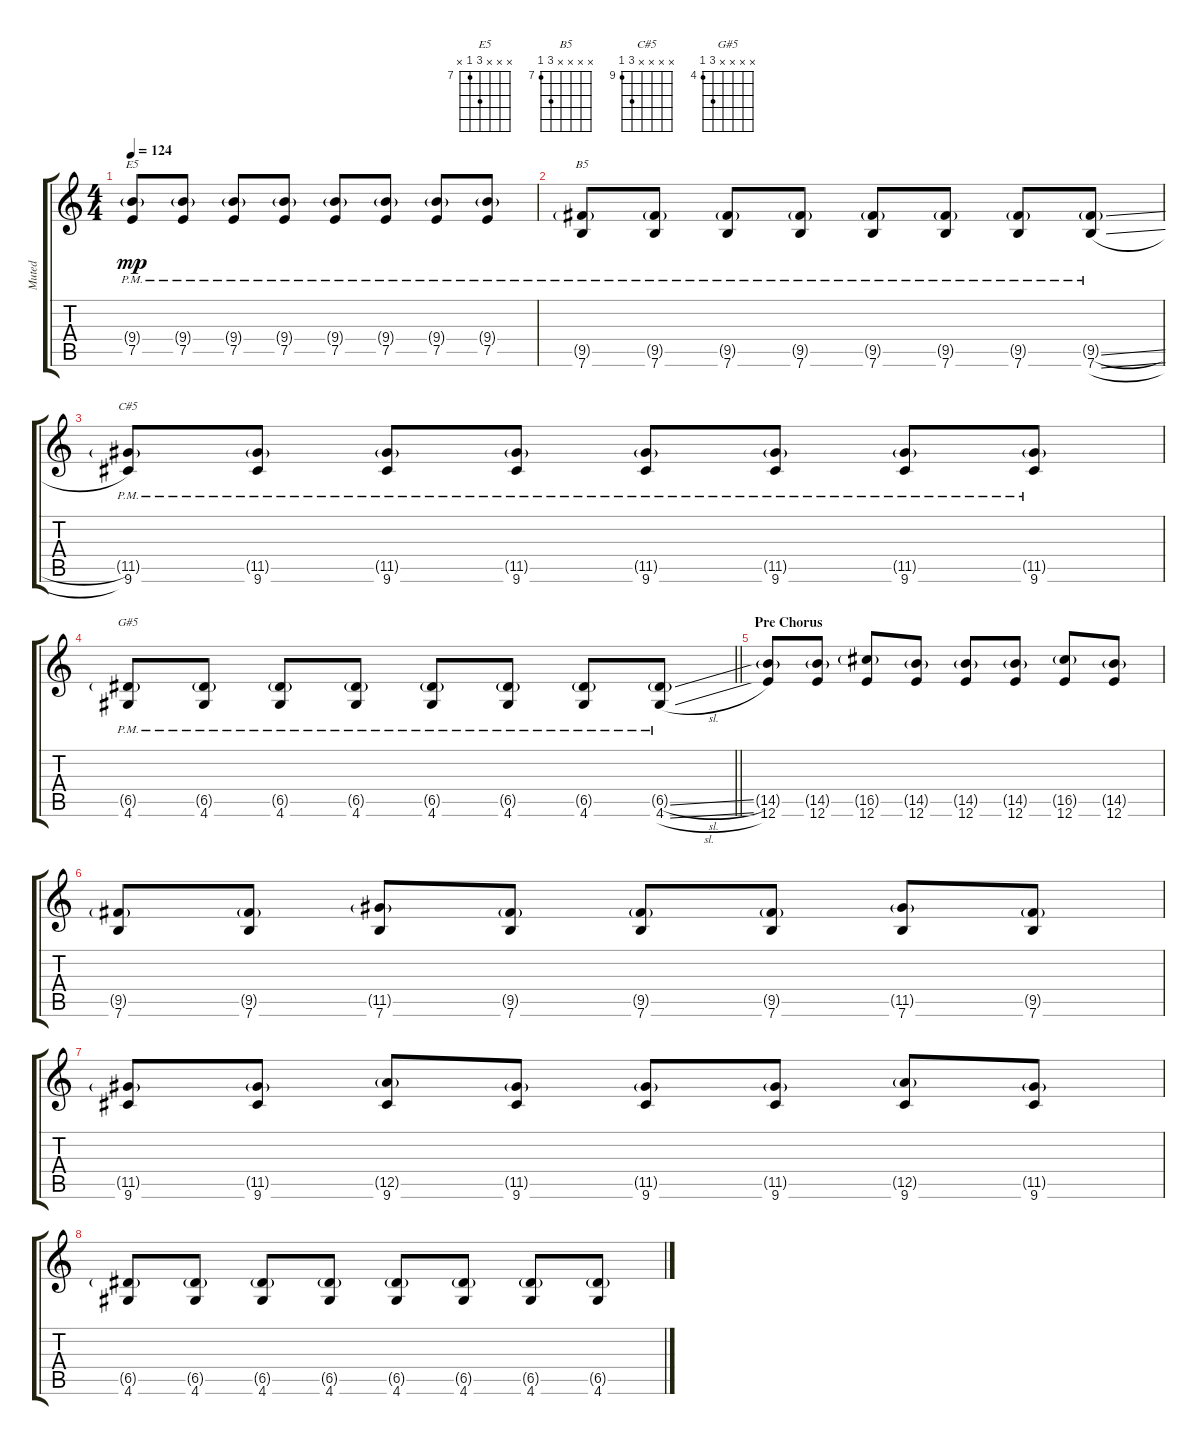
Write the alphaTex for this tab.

\track ("Muted" "Muted") {instrument electricguitarmuted}
\staff {score tabs}
\tuning (E4 B3 G3 D3 A2 E2) {hide}
\chord ("E5" x x x 9 7 x) {firstfret 7}
\chord ("B5" x x x x 9 7) {firstfret 7}
\chord ("C#5" x x x x 11 9) {firstfret 9}
\chord ("G#5" x x x x 6 4) {firstfret 4}
\ts (4 4)
\tempo 124
\clef g2
\ks c
(9.4{g} 7.5{pm}).8{ch "E5" dy mp} (9.4{g} 7.5{pm}).8 (9.4{g} 7.5{pm}).8 (9.4{g} 7.5{pm}).8 (9.4{g} 7.5{pm}).8 (9.4{g} 7.5{pm}).8 (9.4{g} 7.5{pm}).8 (9.4{g} 7.5{pm}).8 |
(9.5{g pm} 7.6{pm}).8{ch "B5"} (9.5{g pm} 7.6{pm}).8 (9.5{g pm} 7.6{pm}).8 (9.5{g pm} 7.6{pm}).8 (9.5{g pm} 7.6{pm}).8 (9.5{g pm} 7.6{pm}).8 (9.5{g pm} 7.6{pm}).8 (9.5{sl g pm} 7.6{sl pm}).8 |
(11.5{g pm} 9.6{pm}).8{ch "C#5"} (11.5{g pm} 9.6{pm}).8 (11.5{g pm} 9.6{pm}).8 (11.5{g pm} 9.6{pm}).8 (11.5{g pm} 9.6{pm}).8 (11.5{g pm} 9.6{pm}).8 (11.5{g pm} 9.6{pm}).8 (11.5{g pm} 9.6{pm}).8 |
\barLineRight lightlight
(6.5{g pm} 4.6{pm}).8{ch "G#5"} (6.5{g pm} 4.6{pm}).8 (6.5{g pm} 4.6{pm}).8 (6.5{g pm} 4.6{pm}).8 (6.5{g pm} 4.6{pm}).8 (6.5{g pm} 4.6{pm}).8 (6.5{g pm} 4.6{pm}).8 (6.5{sl g pm} 4.6{sl pm}).8 |
\section ("" "Pre Chorus")
(14.5{g} 12.6).8 (14.5{g} 12.6).8 (16.5{g} 12.6).8 (14.5{g} 12.6).8 (14.5{g} 12.6).8 (14.5{g} 12.6).8 (16.5{g} 12.6).8 (14.5{g} 12.6).8 |
(9.5{g} 7.6).8 (9.5{g} 7.6).8 (11.5{g} 7.6).8 (9.5{g} 7.6).8 (9.5{g} 7.6).8 (9.5{g} 7.6).8 (11.5{g} 7.6).8 (9.5{g} 7.6).8 |
(11.5{g} 9.6).8 (11.5{g} 9.6).8 (12.5{g} 9.6).8 (11.5{g} 9.6).8 (11.5{g} 9.6).8 (11.5{g} 9.6).8 (12.5{g} 9.6).8 (11.5{g} 9.6).8 |
(6.5{g} 4.6).8 (6.5{g} 4.6).8 (6.5{g} 4.6).8 (6.5{g} 4.6).8 (6.5{g} 4.6).8 (6.5{g} 4.6).8 (6.5{g} 4.6).8 (6.5{g} 4.6).8
